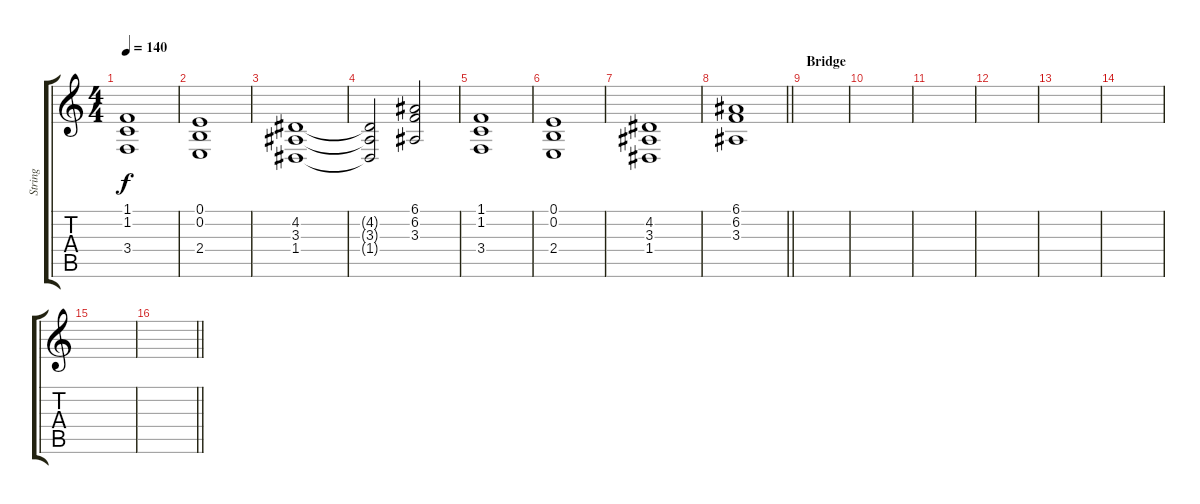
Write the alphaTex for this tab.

\track ("String" "String") {instrument stringensemble1}
\staff {score tabs}
\tuning (E4 B3 G3 D3 A2 D2) {hide}
\ts (4 4)
\tempo 140
\clef g2
\ks c
(1.1 1.2 3.4).1{dy f} |
(0.1 0.2 2.4).1 |
(4.2 3.3 1.4).1 |
(4.2{t} 3.3{t} 1.4{t}).2 (6.1 6.2 3.3).2 |
(1.1 1.2 3.4).1 |
(0.1 0.2 2.4).1 |
(4.2 3.3 1.4).1 |
\barLineRight lightlight
(6.1 6.2 3.3).1 |
\section ("" "Bridge ")
|
|
|
|
|
|
|
\barLineRight lightlight
